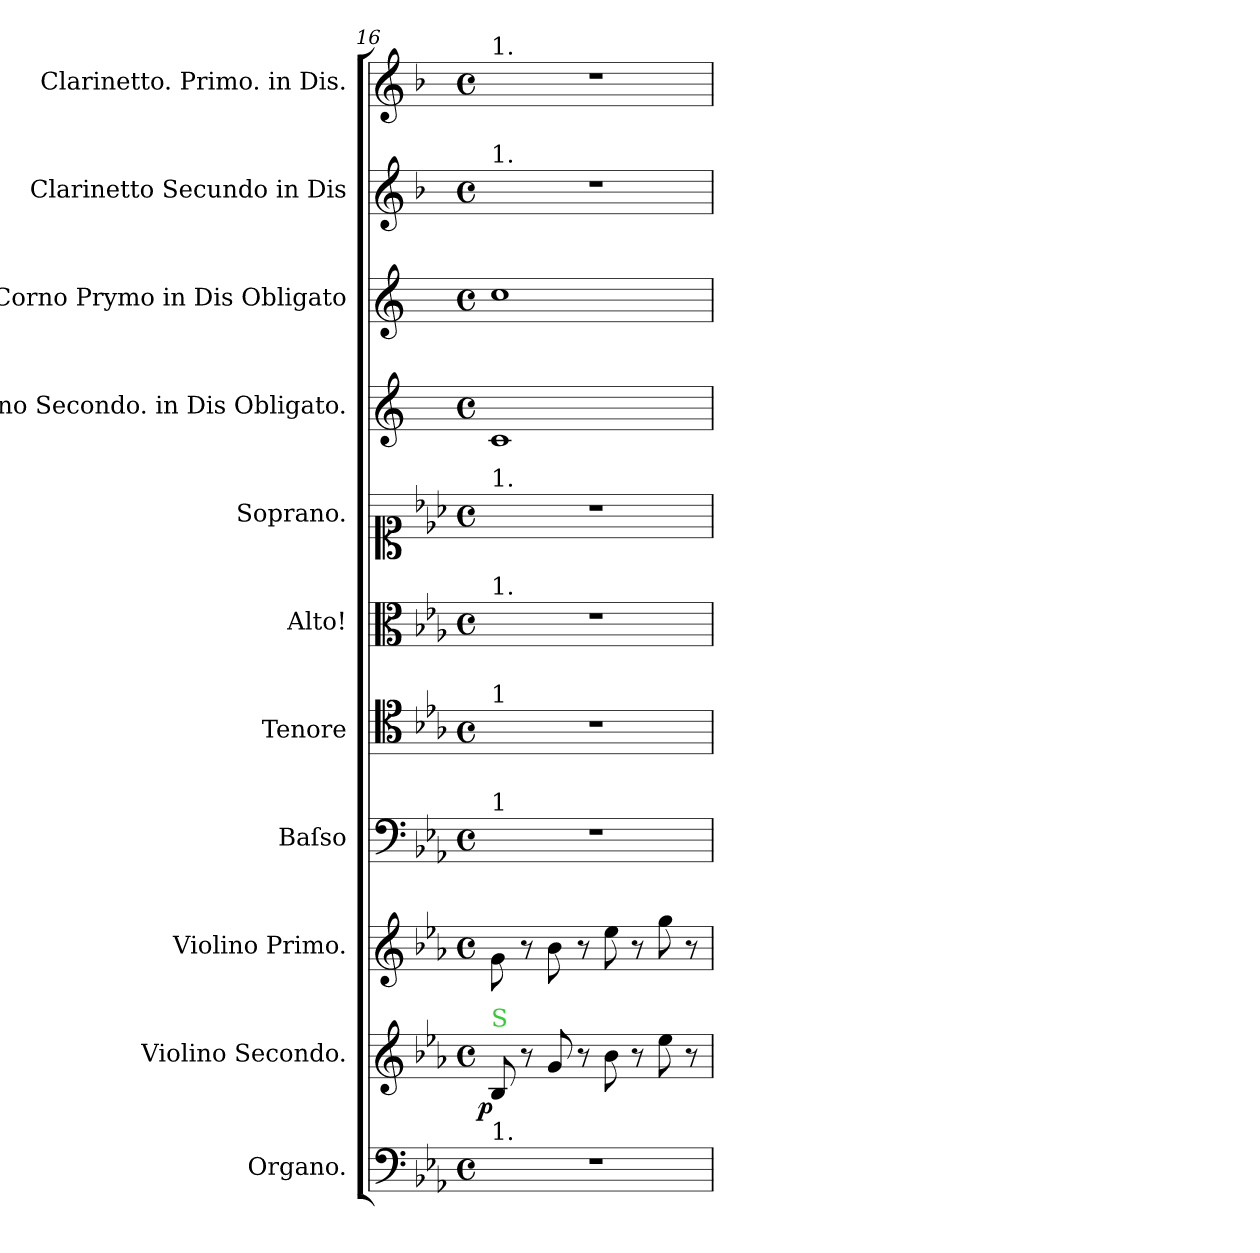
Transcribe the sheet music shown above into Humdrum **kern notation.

**kern	**kern	**dynam	**kern	**kern	**kern	**kern	**kern	**kern	**kern	**kern	**kern
*part11	*part10	*part10	*part9	*part8	*part7	*part6	*part5	*part4	*part3	*part2	*part1
*staff11	*staff10	*staff10	*staff9	*staff8	*staff7	*staff6	*staff5	*staff4	*staff3	*staff2	*staff1
*I"Organo.	*I"Violino Secondo.	*	*I"Violino Primo.	*I"Baſso	*I"Tenore	*I"Alto!	*I"Soprano.	*I"Corno Secondo. in Dis Obligato.	*I"Corno Prymo in Dis Obligato	*I"Clarinetto Secundo in Dis	*I"Clarinetto. Primo. in Dis.
*I'org	*I'vl2	*	*I'vl1	*I'B	*I'T	*I'A	*I'S	*I'cor2	*I'cor1	*I'Cl.	*I'Cl.
*clefF4	*clefG2	*	*clefG2	*clefF4	*clefC4	*clefC3	*clefC1	*clefG2	*clefG2	*clefG2	*clefG2
*	*	*	*	*	*	*	*	*ITrd5c9	*ITrd5c9	*ITrd1c2	*ITrd1c2
*k[b-e-a-]	*k[b-e-a-]	*	*k[b-e-a-]	*k[b-e-a-]	*k[b-e-a-]	*k[b-e-a-]	*k[b-e-a-]	*k[b-e-a-]	*k[b-e-a-]	*k[b-e-a-]	*k[b-e-a-]
*M4/4	*M4/4	*	*M4/4	*M4/4	*M4/4	*M4/4	*M4/4	*M4/4	*M4/4	*M4/4	*M4/4
*met(c)	*met(c)	*	*met(c)	*met(c)	*met(c)	*met(c)	*met(c)	*met(c)	*met(c)	*met(c)	*met(c)
=16	=16	=16	=16	=16	=16	=16	=16	=16	=16	=16	=16
!	!	!	!	!	!	!	!	!	!	!	!LO:TX:a:t=1.
!	!	!	!	!	!	!	!	!	!	!LO:TX:a:t=1.	!
!	!	!	!	!	!	!	!LO:TX:a:t=1.	!	!	!	!
!	!	!	!	!	!	!LO:TX:a:t=1.	!	!	!	!	!
!	!	!	!	!	!LO:TX:a:t=1	!	!	!	!	!	!
!	!	!	!	!LO:TX:a:t=1	!	!	!	!	!	!	!
!	!LO:TX:a:color=limegreen:t=S	!	!	!	!	!	!	!	!	!	!
!LO:TX:a:t=1.	!	!	!	!	!	!	!	!	!	!	!
!	!	!LO:DY:rj	!	!	!	!	!	!	!	!	!
1r	8B-/	p	8g\	1r	1r	1r	1r	1E-	1e-	1r	1r
.	8r	.	8r	.	.	.	.	.	.	.	.
.	8g/	.	8b-\	.	.	.	.	.	.	.	.
.	8r	.	8r	.	.	.	.	.	.	.	.
.	8b-\	.	8ee-\	.	.	.	.	.	.	.	.
.	8r	.	8r	.	.	.	.	.	.	.	.
.	8ee-\	.	8gg\	.	.	.	.	.	.	.	.
.	8r	.	8r	.	.	.	.	.	.	.	.
=	=	=	=	=	=	=	=	=	=	=	=
*-	*-	*-	*-	*-	*-	*-	*-	*-	*-	*-	*-
